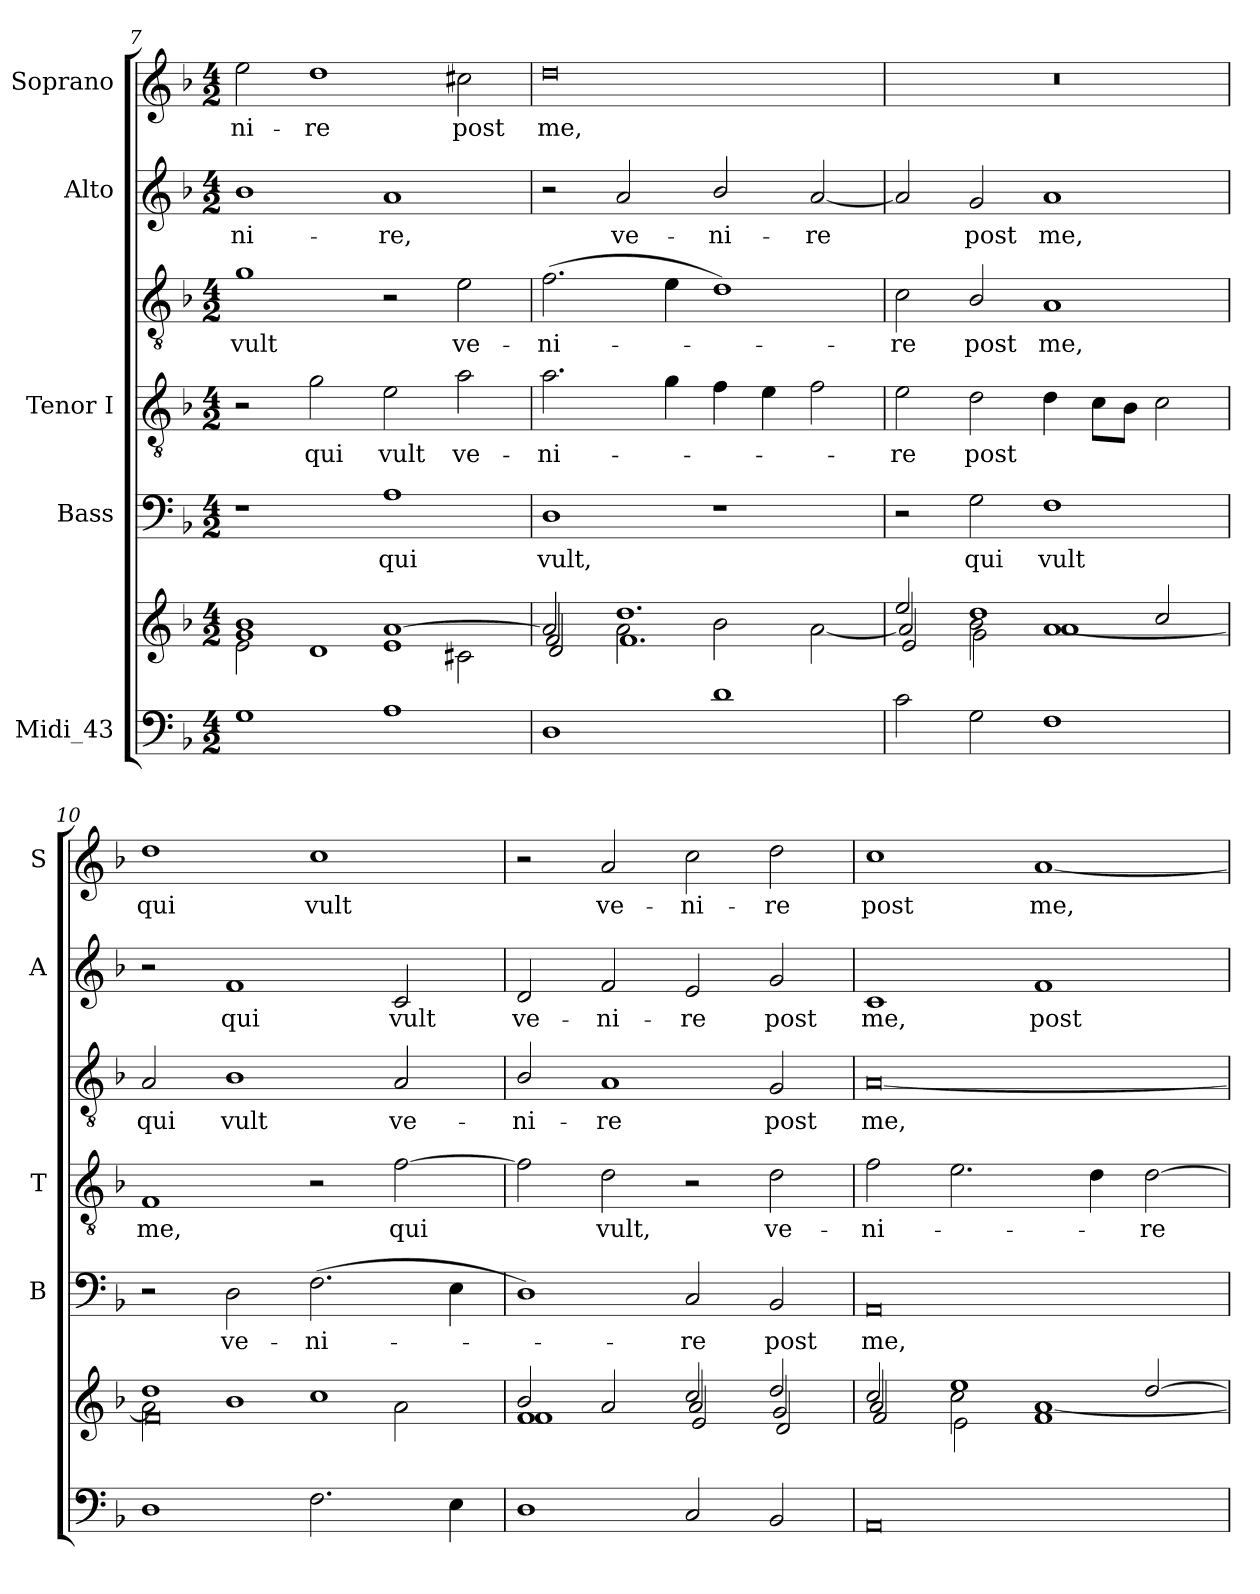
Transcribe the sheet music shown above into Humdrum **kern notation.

**kern	**kern	**kern	**text	**kern	**text	**kern	**text	**kern	**text	**kern	**text
*part5	*part5	*part4	*part4	*part3	*part3	*part3	*part3	*part2	*part2	*part1	*part1
*staff7	*staff6	*staff5	*staff5	*staff4	*staff4	*staff3	*staff3	*staff2	*staff2	*staff1	*staff1
*I"Midi_43	*	*I"Bass	*	*I"Tenor I	*	*	*	*I"Alto	*	*I"Soprano	*
*	*	*I'B	*	*I'T	*	*	*	*I'A	*	*I'S	*
!!LO:LB:g=z
*clefF4	*clefG2	*clefF4	*	*clefGv2	*	*clefGv2	*	*clefG2	*	*clefG2	*
*k[b-]	*k[b-]	*k[b-]	*	*k[b-]	*	*k[b-]	*	*k[b-]	*	*k[b-]	*
*F:	*F:	*F:	*	*F:	*	*F:	*	*F:	*	*F:	*
*M4/2	*M4/2	*M4/2	*	*M4/2	*	*M4/2	*	*M4/2	*	*M4/2	*
=7	=7	=7	=7	=7	=7	=7	=7	=7	=7	=7	=7
*	*^	*	*	*	*	*	*	*	*	*	*
*	*	*^	*	*	*	*	*	*	*	*	*	*
!	!	!	!	!	!	!	!	!	!LO:LY:b	!	!LO:LY:b	!	!LO:LY:b
1G	1b-/	1g\	2e\	1r	.	2r	.	1g	vult	1b-/	-ni-	2ee	-ni-
!	!	!	!	!	!	!	!LO:LY:b	!	!	!	!	!	!LO:LY:b
.	.	.	1d\	.	.	2g	-qui	.	.	.	.	1dd	-re
!	!	!	!	!	!LO:LY:b	!	!LO:LY:b	!	!	!	!LO:LY:b	!	!
1A	[1a/	1e\	.	1A	qui	2e	vult	2r	.	1a	-re,	.	.
!	!	!	!	!	!	!	!LO:LY:b	!	!LO:LY:b	!	!	!	!LO:LY:b
.	.	.	2c#X\	.	.	2a	ve-	2e	ve-	.	.	2cc#X	post
=8	=8	=8	=8	=8	=8	=8	=8	=8	=8	=8	=8	=8	=8
!	!	!	!	!	!LO:LY:b	!	!LO:LY:b	!	!LO:LY:b	!	!	!	!LO:LY:b
1D	2a/]	2f/	2d/	1D	vult,	2.a	ni-	(>2.f	-ni-	2r	.	0dd	me,
!	!	!	!	!	!	!	!	!	!	!	!LO:LY:b	!	!
.	1.dd/	2a\	1.f\	.	.	.	.	.	.	2a	ve-	.	.
.	.	.	.	.	.	4g	.	4e	.	.	.	.	.
!	!	!	!	!	!	!	!	!	!	!	!LO:LY:b	!	!
1d	.	2b-\	.	1r	.	4f	.	1d)	.	2b-/	-ni-	.	.
.	.	.	.	.	.	4e	.	.	.	.	.	.	.
!	!	!	!	!	!	!	!	!	!	!	!LO:LY:b	!	!
.	.	[2a\	.	.	.	2f	.	.	.	[2a	-re	.	.
=9	=9	=9	=9	=9	=9	=9	=9	=9	=9	=9	=9	=9	=9
!	!	!	!	!	!	!	!LO:LY:b	!	!LO:LY:b	!	!	!	!
2c	2ee/	2a/]	2e/	2r	.	2e	re	2c	re	2a]	.	0r	.
!	!	!	!	!	!LO:LY:b	!	!LO:LY:b	!	!LO:LY:b	!	!LO:LY:b	!	!
2G	1dd/	2b-\	2g\	2G	qui	2d	post	2B-/	post	2g	post	.	.
!	!	!	!	!	!LO:LY:b	!	!	!	!LO:LY:b	!	!LO:LY:b	!	!
1F	.	[1a\	1a\	1F	vult	4d	.	1A	me,	1a	me,	.	.
.	.	.	.	.	.	8cL	.	.	.	.	.	.	.
.	.	.	.	.	.	8B-J	.	.	.	.	.	.	.
.	2cc/	.	.	.	.	2c	.	.	.	.	.	.	.
=10	=10	=10	=10	=10	=10	=10	=10	=10	=10	=10	=10	=10	=10
!	!	!	!	!	!	!	!LO:LY:b	!	!LO:LY:b	!	!	!	!LO:LY:b
1D	1dd/	2a\]	0f\	2r	.	1F	-me,	2A	qui	2r	.	1dd	qui
!	!	!	!	!	!LO:LY:b	!	!	!	!LO:LY:b	!	!LO:LY:b	!	!
.	.	1b-\	.	2D	ve-	.	.	1B-/	vult	1f	qui	.	.
!	!	!	!	!	!LO:LY:b	!	!	!	!	!	!	!	!LO:LY:b
2.F	1cc/	.	.	(>2.F	-ni-	2r	.	.	.	.	.	1cc	vult
!	!	!	!	!	!	!	!LO:LY:b	!	!LO:LY:b	!	!LO:LY:b	!	!
.	.	2a\	.	.	.	[2f	qui	2A	ve-	2c	vult	.	.
4E	.	.	.	4E	.	.	.	.	.	.	.	.	.
=11	=11	=11	=11	=11	=11	=11	=11	=11	=11	=11	=11	=11	=11
!	!	!	!	!	!	!	!	!	!LO:LY:b	!	!LO:LY:b	!	!
1D	2b-/	1f\	1f\	1D)	.	2f]	.	2B-/	ni-	2d	ve-	2r	.
!	!	!	!	!	!	!	!LO:LY:b	!	!LO:LY:b	!	!LO:LY:b	!	!LO:LY:b
.	2a/	.	.	.	.	2d	vult,	1A	-re	2f	-ni-	2a	ve-
!	!	!	!	!	!LO:LY:b	!	!	!	!	!	!LO:LY:b	!	!LO:LY:b
2C	2cc/	2a/	2e/	2C	re	2r	.	.	.	2e	-re	2cc	-ni-
!	!	!	!	!	!LO:LY:b	!	!LO:LY:b	!	!LO:LY:b	!	!LO:LY:b	!	!LO:LY:b
2BB-	2dd/	2g/	2d/	2BB-	post	2d	ve-	2G	post	2g	post	2dd	-re
=12	=12	=12	=12	=12	=12	=12	=12	=12	=12	=12	=12	=12	=12
!	!	!	!	!	!LO:LY:b	!	!LO:LY:b	!	!LO:LY:b	!	!LO:LY:b	!	!LO:LY:b
0AA	2cc/	2a/	2f/	0AA	me,	2f	ni-	[0A	-me,	1c	me,	1cc	post
.	1ee/	2cc\	2e\	.	.	2.e	.	.	.	.	.	.	.
!	!	!	!	!	!	!	!	!	!	!	!LO:LY:b	!	!LO:LY:b
.	.	[1a\	1f\	.	.	.	.	.	.	1f	post	[1a	me,
.	.	.	.	.	.	4d	.	.	.	.	.	.	.
!	!	!	!	!	!	!	!LO:LY:b	!	!	!	!	!	!
.	[2dd/	.	.	.	.	[2d	re	.	.	.	.	.	.
*	*v	*v	*v	*	*	*	*	*	*	*	*	*	*
=	=	=	=	=	=	=	=	=	=	=	=
*-	*-	*-	*-	*-	*-	*-	*-	*-	*-	*-	*-
